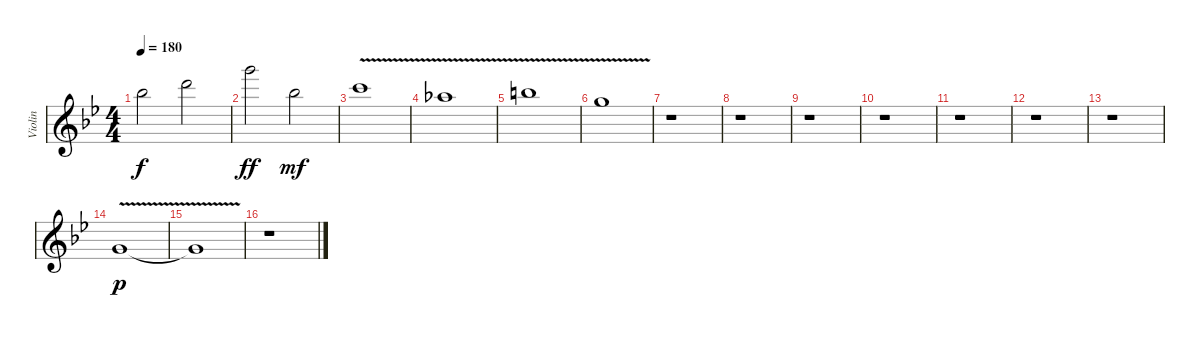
\track ("Violin" "Violin") {instrument violin}
\staff {score}
\tuning (E5 A4 D4 G3) {hide}
\ts (4 4)
\tempo 180
\clef g2
\ks bb
6.1.2{dy f} 10.1.2 |
15.1.2{dy ff} 20.3.2{dy mf} |
22.3{v}.1 |
18.3{v}.1 |
14.2{v}.1 |
17.3{v}.1 |
r.1 |
r.1 |
r.1 |
r.1 |
r.1 |
r.1 |
r.1 |
5.3{v}.1{dy p} |
5.3{v t}.1 |
r.1
